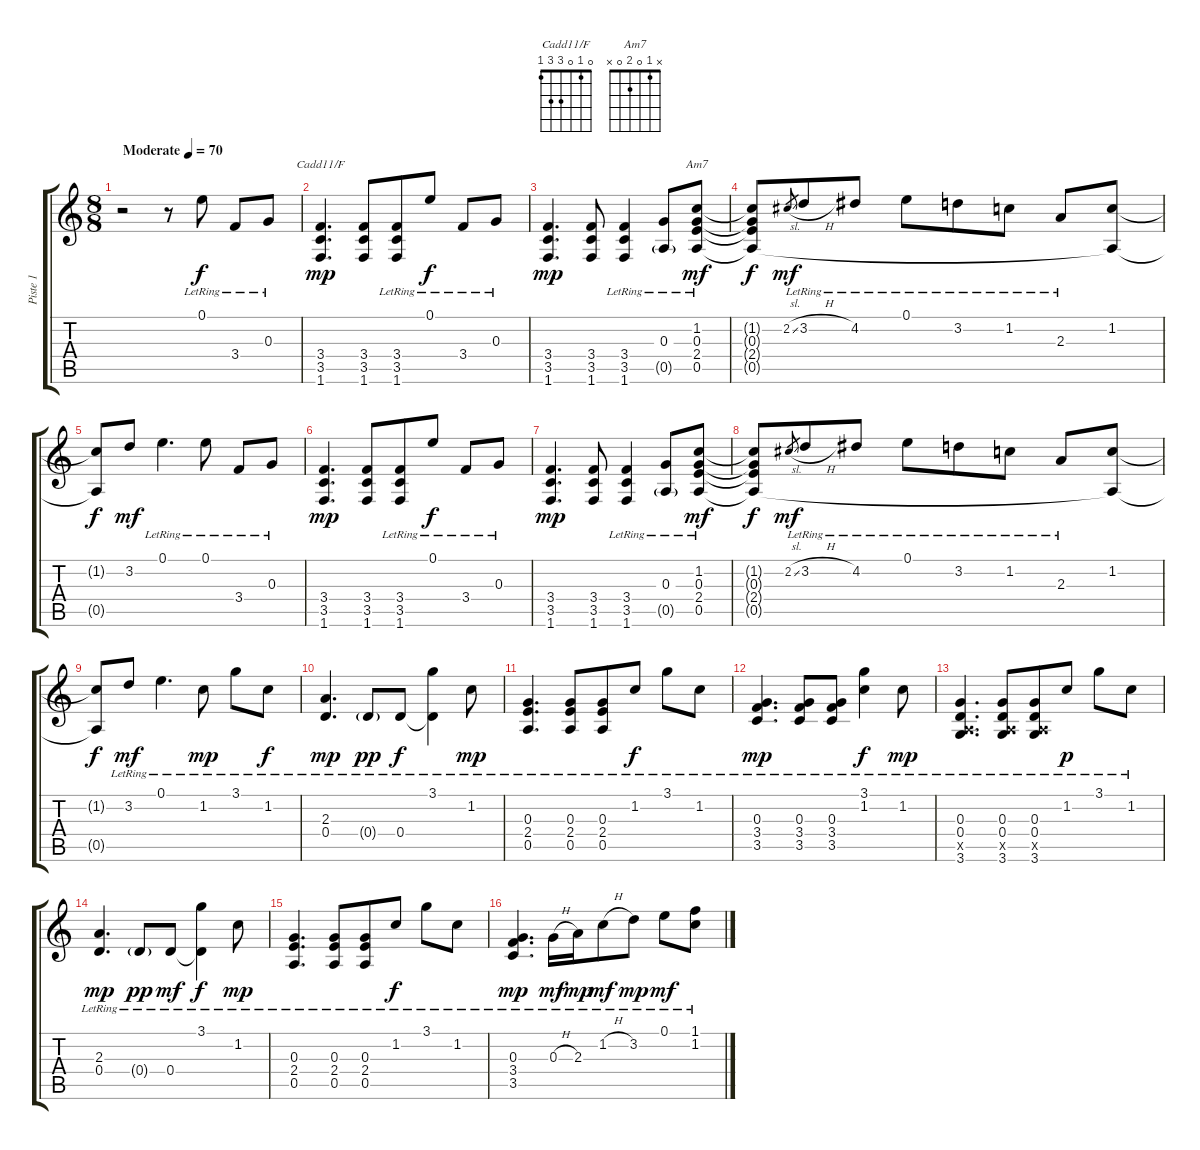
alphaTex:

\track ("Piste 1" "Piste 1") {instrument acousticguitarsteel}
\staff {score tabs}
\tuning (E4 B3 G3 D3 A2 E2) {hide}
\chord ("Cadd11/F" 0 1 0 3 3 1)
\chord ("Am7" x 1 0 2 0 x)
\ts (8 8)
\tempo (70 "Moderate")
\clef g2
\ks c
r.2{dy f instrument acousticguitarsteel} r.8 0.1{lr}.8 3.4{lr}.8 0.3{lr}.8 |
(3.4 3.5 1.6).4{d ch "Cadd11/F" dy mp} (3.4 3.5 1.6).8 (3.4{lr} 3.5{lr} 1.6{lr}).8 0.1{lr}.8{dy f} 3.4{lr}.8 0.3{lr}.8 |
(3.4 3.5 1.6).4{d dy mp} (3.4 3.5 1.6).8 (3.4{lr} 3.5{lr} 1.6{lr}).4 (0.3{lr} 0.5{g}).8 (1.2{lr} 0.3{lr} 2.4 0.5{lr}).8{ch "Am7" dy mf} |
(1.2{t} 0.3{t} 2.4{t} 0.5{t}).8{dy f} 2.2{sl}.8{gr dy mf} 3.2{h lr}.8 4.2{lr}.8 0.1{lr}.8 3.2{lr}.8 1.2{lr}.8 2.3{lr}.8 (1.2 0.5{t}).8 |
(1.2{t} 0.5{t}).8{dy f} 3.2.8{dy mf} 0.1{lr}.4{d} 0.1{lr}.8 3.4{lr}.8 0.3{lr}.8 |
(3.4 3.5 1.6).4{d dy mp} (3.4 3.5 1.6).8 (3.4{lr} 3.5{lr} 1.6{lr}).8 0.1{lr}.8{dy f} 3.4{lr}.8 0.3{lr}.8 |
(3.4 3.5 1.6).4{d dy mp} (3.4 3.5 1.6).8 (3.4{lr} 3.5{lr} 1.6{lr}).4 (0.3{lr} 0.5{g}).8 (1.2{lr} 0.3{lr} 2.4 0.5{lr}).8{dy mf} |
(1.2{t} 0.3{t} 2.4{t} 0.5{t}).8{dy f} 2.2{sl}.8{gr dy mf} 3.2{h lr}.8 4.2{lr}.8 0.1{lr}.8 3.2{lr}.8 1.2{lr}.8 2.3{lr}.8 (1.2 0.5{t}).8 |
(1.2{t} 0.5{t}).8{dy f} 3.2{lr}.8{dy mf} 0.1{lr}.4{d} 1.2{lr}.8{dy mp} 3.1{lr}.8 1.2{lr}.8{dy f} |
(2.3{lr} 0.4{lr}).4{d dy mp} 0.4{g lr}.8{dy pp} 0.4{lr}.8{dy f} (3.1{lr} 0.4{t}).4 1.2{lr}.8{dy mp} |
(0.3{lr} 2.4{lr} 0.5{lr}).4{d} (0.3{lr} 2.4{lr} 0.5{lr}).8 (0.3{lr} 2.4{lr} 0.5{lr}).8 1.2{lr}.8{dy f} 3.1{lr}.8 1.2{lr}.8 |
(0.3{lr} 3.4{lr} 3.5{lr}).4{d dy mp} (0.3{lr} 3.4{lr} 3.5{lr}).8 (0.3{lr} 3.4{lr} 3.5{lr}).8 (3.1{lr} 1.2{lr}).4{dy f} 1.2{lr}.8{dy mp} |
(0.3{lr} 0.4{lr} 0.5{x} 3.6{lr}).4{d} (0.3{lr} 0.4{lr} 0.5{x} 3.6{lr}).8 (0.3{lr} 0.4{lr} 0.5{x} 3.6{lr}).8 1.2{lr}.8{dy p} 3.1{lr}.8 1.2{lr}.8 |
(2.3{lr} 0.4{lr}).4{d dy mp} 0.4{g lr}.8{dy pp} 0.4{lr}.8{dy mf} (3.1{lr} 0.4{t}).4{dy f} 1.2{lr}.8{dy mp} |
(0.3{lr} 2.4{lr} 0.5{lr}).4{d} (0.3{lr} 2.4{lr} 0.5{lr}).8 (0.3{lr} 2.4{lr} 0.5{lr}).8 1.2{lr}.8{dy f} 3.1{lr}.8 1.2{lr}.8 |
(0.3{lr} 3.4{lr} 3.5{lr}).4{d dy mp} 0.3{h lr}.16{dy mf} 2.3{lr}.16{dy mp} 1.2{h lr}.8{dy mf} 3.2{lr}.8{dy mp} 0.1{lr}.8{dy mf} (1.1{lr} 1.2{lr}).8
